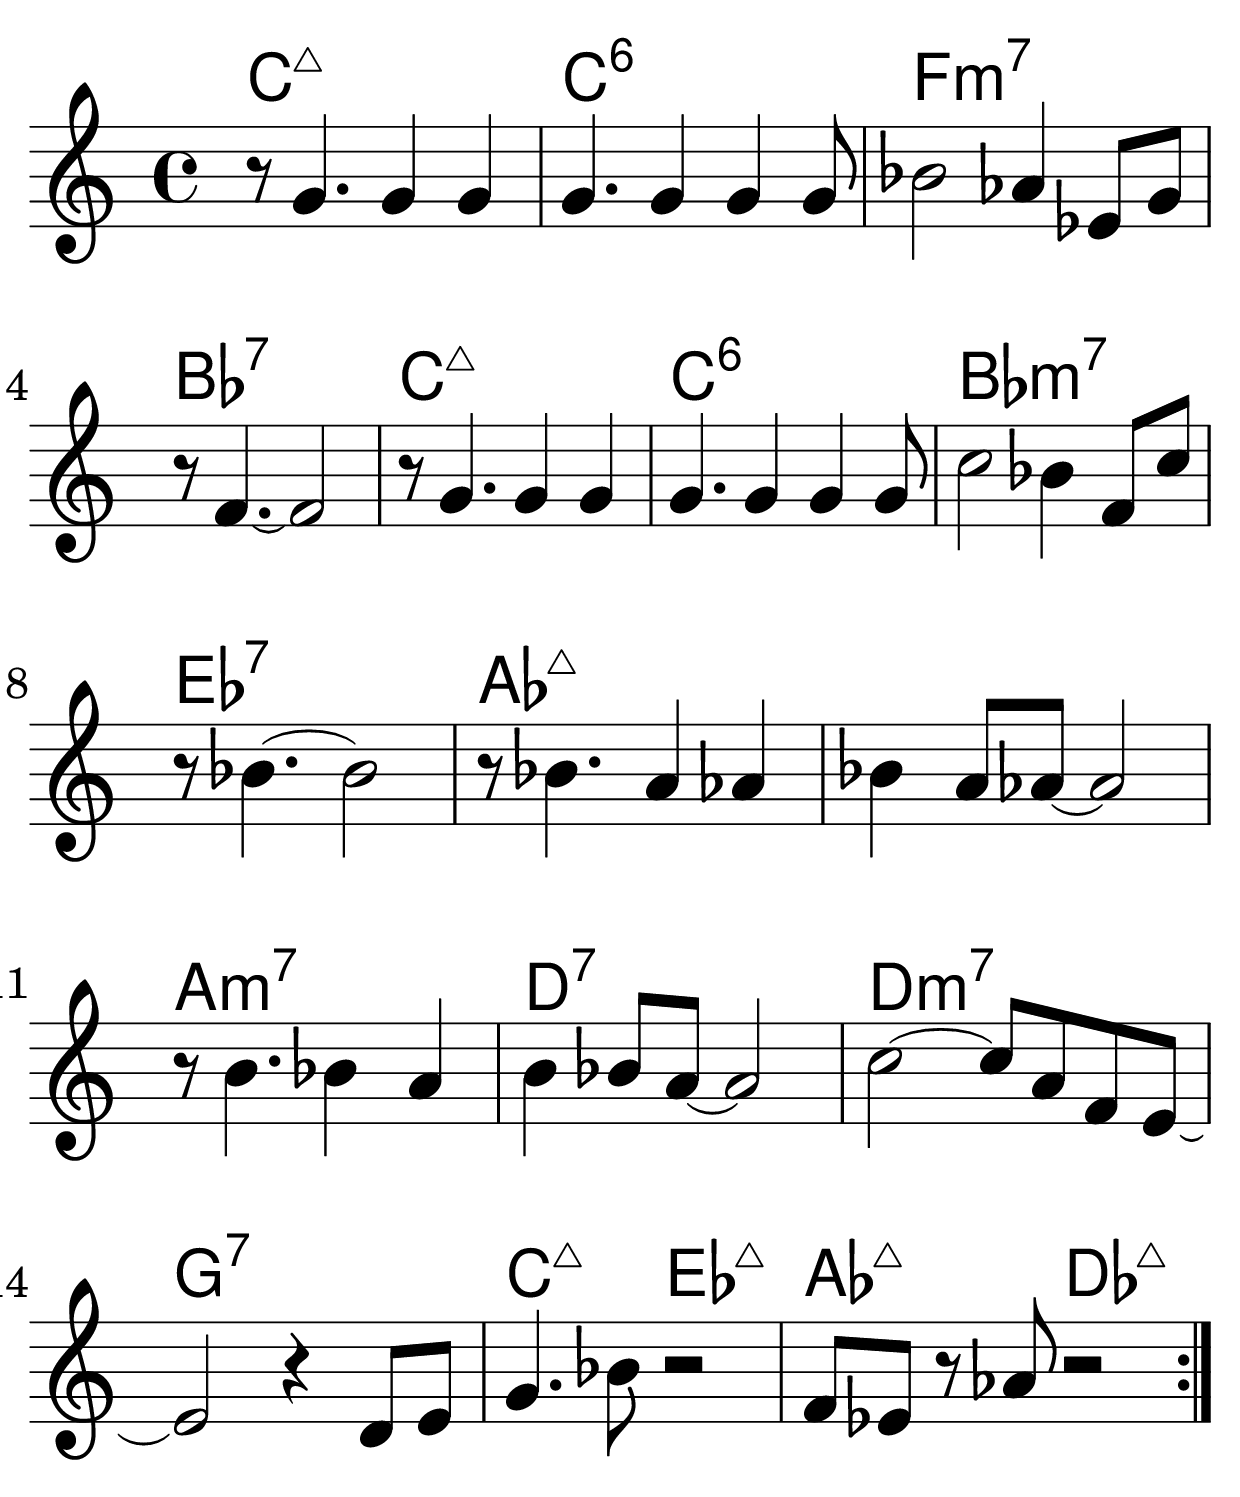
\version "2.24.1"

\include "page.ly"
\include "swing.ly"

\header {
  title = "Lady Bird"
  composer = "Tadd Dameron"
}

global = {
  \time 4/4
  \key c \major
}

count_in = \new DrumStaff {
  \global
  \drummode
  {
    cl4 cl  cl  cl  |
  }
}

music = \new Staff \with { midiInstrument = "tenor sax" } {
  \global
  \clef treble
  \relative c''
  \repeat volta 2
  {
    % ------+-------|-------+-------|-------+-------|-------+-------|
    r8      g4.                     g4              g               |
    g4.                     g4              g4              g8      |
    bes2                            aes4            ees8    g       |
    r8      f4. ~                   f2                              |

    r8      g4.                     g4              g               |
    g4.                     g4              g4              g8      |
    c2                              bes4            f8      c'      |
    r8      bes4. ~                 bes2                            |

    r8      bes4.                   a4              aes4            |
    bes4            a8      aes ~   aes2                            |
    r8      b4.                     bes4            a4              |
    b4              bes8    a ~     a2                              |

    c2 ~                            c8      a       f       e ~     |
    e2                              r4              d8      e       |
    g4.                     bes8    r2                              |
    f8      ees     r       aes8    r2                              |
  }
}

chord_names = {
  \new ChordNames {
    \chordmode {
      c1:7+                       |
      c:6                         |
      f:m7                        |
      bes:7                       |
      c:7+                        |
      c:6                         |
      bes:m7                      |
      ees:7                       |
      aes\breve:7+                |
      a1:m7                       |
      d:7                         |
      d:m7                        |
      g:7                         |
      c2:7+         ees:7+        |
      aes:7+        des:7+        |
    }
  }
}

\score {
  <<
    \chord_names
    \music
  >>
  \layout { }
}

\score {
  \applySwing 8 #'(4 3)
  {
    \count_in
    \music
  }
  \midi {
    \tempo 4 = 200
  }
}
